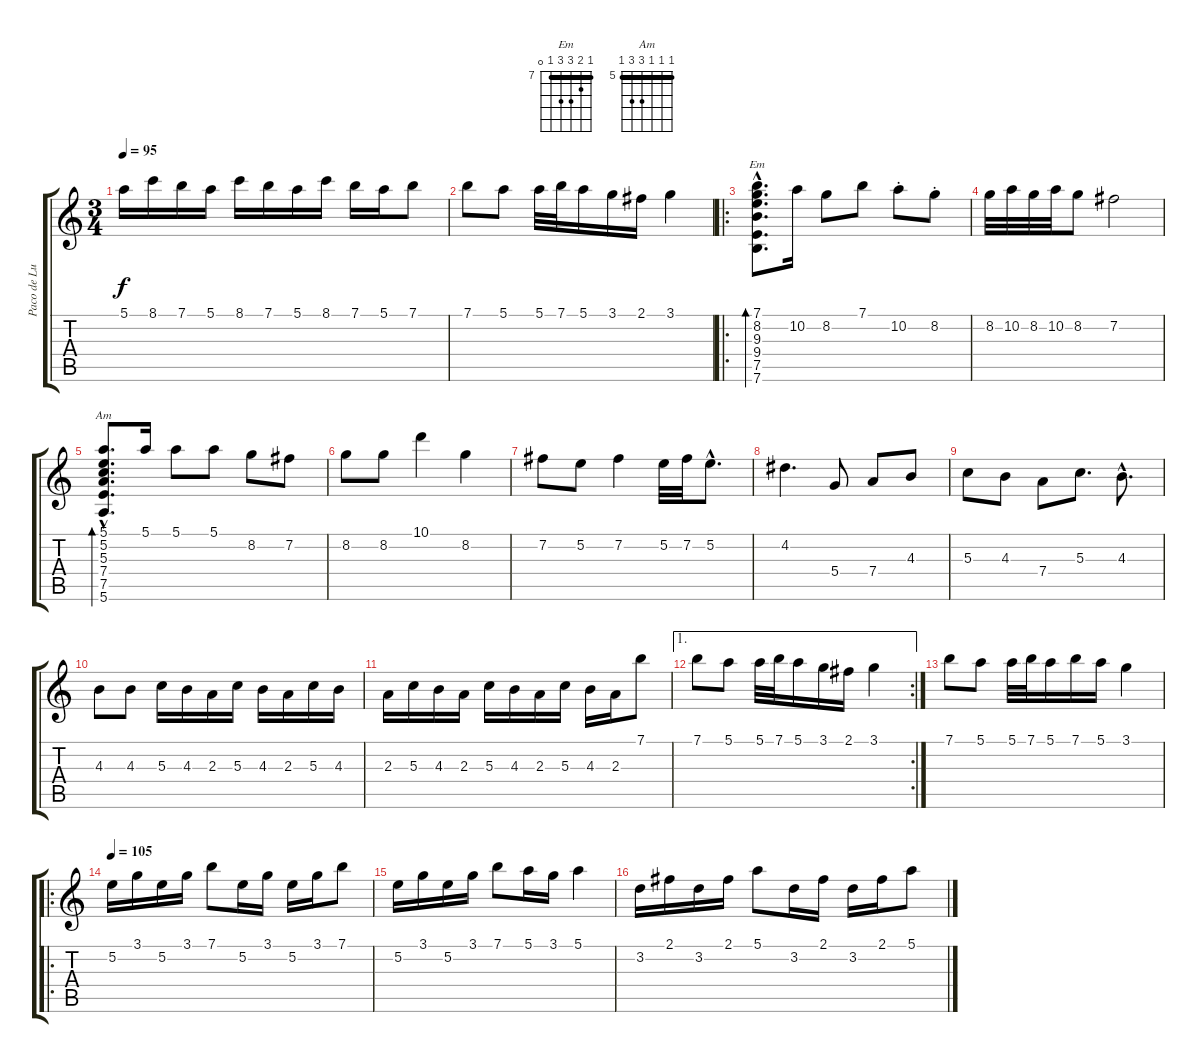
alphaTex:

\track ("Paco de Lucia" "Paco de Lu") {instrument acousticguitarnylon}
\staff {score tabs}
\tuning (E4 B3 G3 D3 A2 E2) {hide}
\chord ("Em" 7 8 9 9 7 0) {firstfret 7 barre 7}
\chord ("Am" 5 5 5 7 7 5) {firstfret 5 barre 5}
\ts (3 4)
\tempo 95
\clef g2
\ks c
5.1.16{dy f} 8.1.16 7.1.16 5.1.16 8.1.16 7.1.16 5.1.16 8.1.16 7.1.16 5.1.16 7.1.8 |
7.1.8 5.1.8 5.1.32 7.1.32 5.1.16 3.1.16 2.1.16 3.1.4 |
\ro
(7.1{hac} 8.2{hac} 9.3{hac} 9.4{hac} 7.5{hac} 7.6{hac}).8{d bd 120 ch "Em"} 10.2.16 8.2.8 7.1.8 10.2{st}.8 8.2{st}.8 |
8.2.32 10.2.32 8.2.32 10.2.32 8.2.8 7.2.2 |
(5.1{hac} 5.2{hac} 5.3{hac} 7.4{hac} 7.5{hac} 5.6{hac}).8{d bd 120 ch "Am"} 5.1.16 5.1.8 5.1.8 8.2.8 7.2.8 |
8.2.8 8.2.8 10.1.4 8.2.4 |
7.2.8 5.2.8 7.2.4 5.2.32 7.2.32 5.2{hac}.8{d} |
4.2.4{d} 5.4.8 7.4.8 4.3.8 |
5.3.8 4.3.8 7.4.8 5.3.8{d} 4.3{hac}.8{d} |
4.3.8 4.3.8 5.3.16 4.3.16 2.3.16 5.3.16 4.3.16 2.3.16 5.3.16 4.3.16 |
2.3.16 5.3.16 4.3.16 2.3.16 5.3.16 4.3.16 2.3.16 5.3.16 4.3.16 2.3.16 7.1.8 |
\ae 1
\rc 2
7.1.8 5.1.8 5.1.32 7.1.32 5.1.16 3.1.16 2.1.16 3.1.4 |
7.1.8 5.1.8 5.1.32 7.1.32 5.1.16 7.1.16 5.1.16 3.1.4 |
\ro
\tempo 105
5.2.16 3.1.16 5.2.16 3.1.16 7.1.8 5.2.16 3.1.16 5.2.16 3.1.16 7.1.8 |
5.2.16 3.1.16 5.2.16 3.1.16 7.1.8 5.1.16 3.1.16 5.1.4 |
3.2.16 2.1.16 3.2.16 2.1.16 5.1.8 3.2.16 2.1.16 3.2.16 2.1.16 5.1.8
